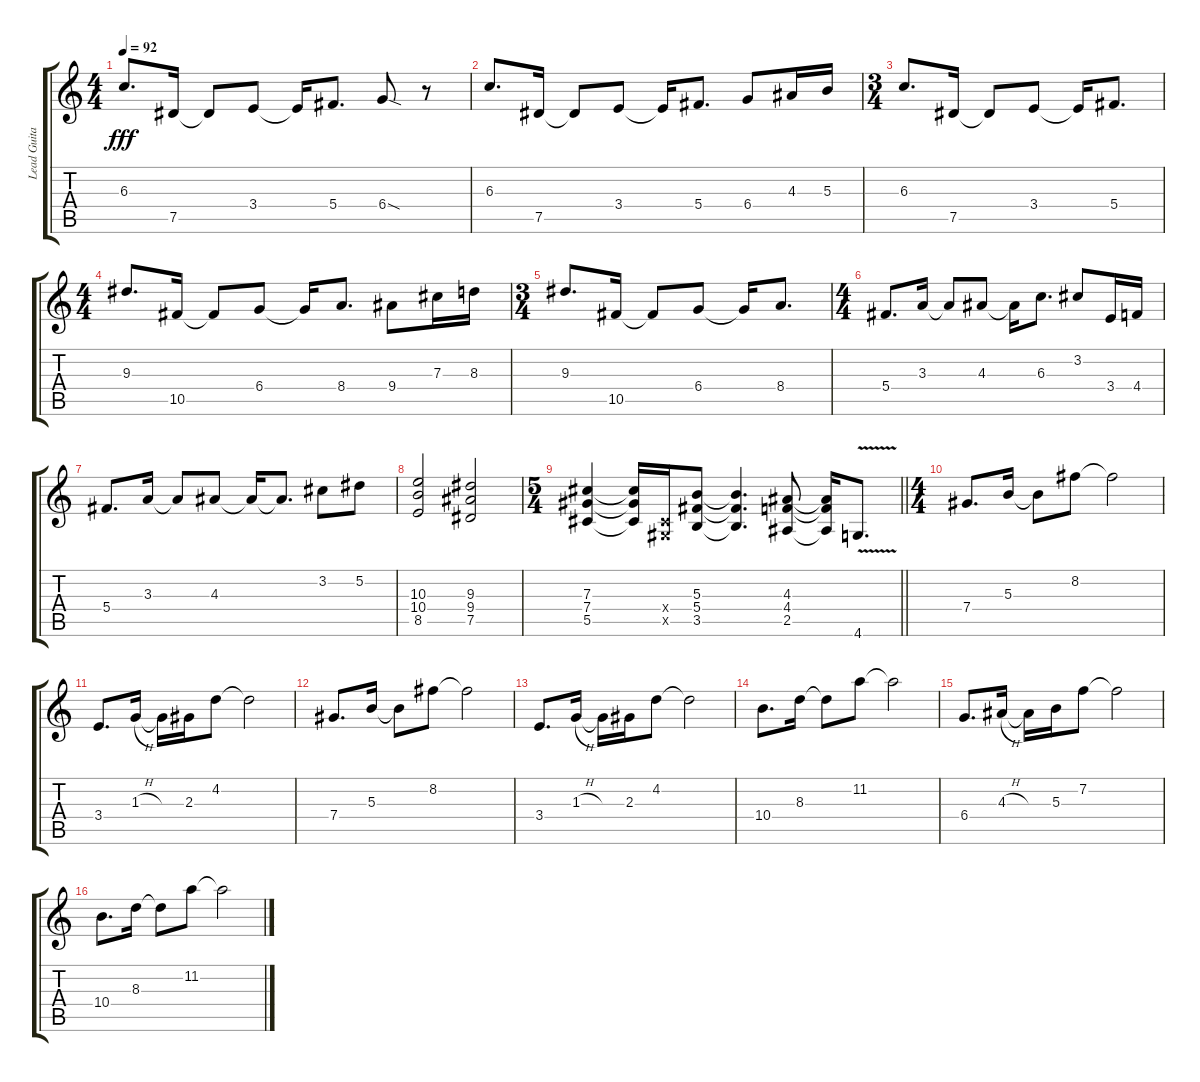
\track ("Lead Guitar" "Lead Guita") {instrument distortionguitar}
\staff {score tabs}
\tuning (Eb4 Bb3 Gb3 Db3 Ab2 Eb2) {hide}
\ts (4 4)
\tempo 92
\clef g2
\ks c
6.3.8{d dy fff} 7.5.16 7.5{t}.8 3.4.8 3.4{t}.16 5.4.8{d} 6.4{sod}.8 r.8 |
6.3.8{d} 7.5.16 7.5{t}.8 3.4.8 3.4{t}.16 5.4.8{d} 6.4.8 4.3.16 5.3.16 |
\ts (3 4)
6.3.8{d} 7.5.16 7.5{t}.8 3.4.8 3.4{t}.16 5.4.8{d} |
\ts (4 4)
9.3.8{d} 10.5.16 10.5{t}.8 6.4.8 6.4{t}.16 8.4.8{d} 9.4.8 7.3.16 8.3.16 |
\ts (3 4)
9.3.8{d} 10.5.16 10.5{t}.8 6.4.8 6.4{t}.16 8.4.8{d} |
\ts (4 4)
5.4.8{d} 3.3.16 3.3{t}.8 4.3.8 4.3{t}.16 6.3.8{d} 3.2.8 3.4.16 4.4.16 |
5.4.8{d} 3.3.16 3.3{t}.8 4.3.8 4.3{t}.16 4.3{t}.8{d} 3.2.8 5.2.8 |
(10.3 10.4 8.5).2 (9.3 9.4 7.5).2 |
\ts (5 4)
\barLineRight lightlight
(7.3 7.4 5.5).4 (7.3{t} 7.4{t} 5.5{t}).16 (0.4{x} 0.5{x}).16 (5.3 5.4 3.5).8 (5.3{t} 5.4{t} 3.5{t}).4{d} (4.3 4.4 2.5).8 (4.3{t} 4.4{t} 2.5{t}).16 4.6{v}.8{d} |
\ts (4 4)
7.4.8{d} 5.3.16 5.3{t}.8 8.2.8 8.2{t}.2 |
3.4.8{d} 1.3{h}.16 1.3{t}.16 2.3.16 4.2.8 4.2{t}.2 |
7.4.8{d} 5.3.16 5.3{t}.8 8.2.8 8.2{t}.2 |
3.4.8{d} 1.3{h}.16 1.3{t}.16 2.3.16 4.2.8 4.2{t}.2 |
10.4.8{d} 8.3.16 8.3{t}.8 11.2.8 11.2{t}.2 |
6.4.8{d} 4.3{h}.16 4.3{t}.16 5.3.16 7.2.8 7.2{t}.2 |
10.4.8{d} 8.3.16 8.3{t}.8 11.2.8 11.2{t}.2
